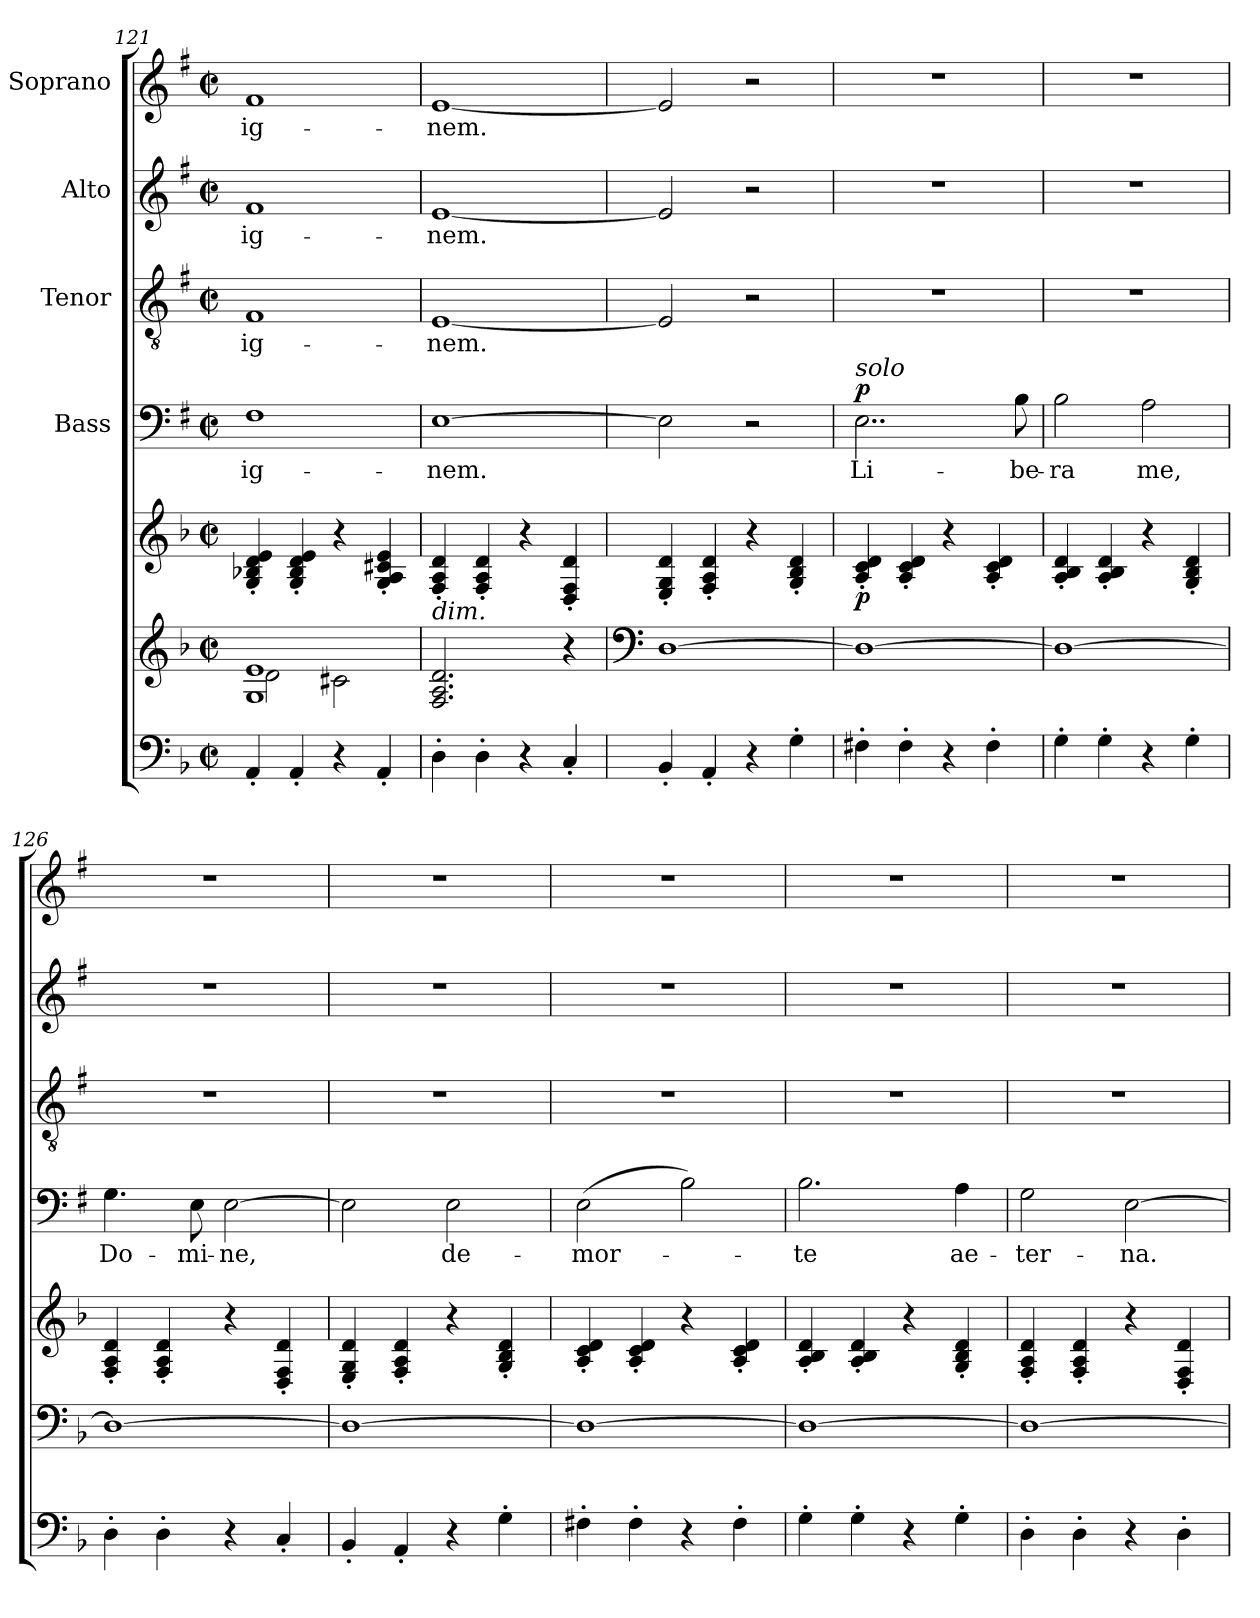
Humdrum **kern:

**kern	**kern	**kern	**dynam	**kern	**text	**dynam	**kern	**text	**kern	**text	**kern	**text
*part6	*part5	*part5	*part5	*part4	*part4	*part4	*part3	*part3	*part2	*part2	*part1	*part1
*staff7	*staff6	*staff5	*staff5/6	*staff4	*staff4	*staff4	*staff3	*staff3	*staff2	*staff2	*staff1	*staff1
*	*	*	*	*I"Bass	*	*	*I"Tenor	*	*I"Alto	*	*I"Soprano	*
*clefF4	*clefG2	*clefG2	*	*clefF4	*	*	*clefGv2	*	*clefG2	*	*clefG2	*
*	*	*	*	*ITrd1c2	*	*	*ITrd1c2	*	*ITrd1c2	*	*ITrd1c2	*
*k[b-]	*k[b-]	*k[b-]	*	*k[b-]	*	*	*k[b-]	*	*k[b-]	*	*k[b-]	*
*d:	*d:	*d:	*	*d:	*	*	*d:	*	*d:	*	*d:	*
*M2/2	*M2/2	*M2/2	*	*M2/2	*	*	*M2/2	*	*M2/2	*	*M2/2	*
*met(c|)	*met(c|)	*met(c|)	*	*met(c|)	*	*	*met(c|)	*	*met(c|)	*	*met(c|)	*
=121	=121	=121	=121	=121	=121	=121	=121	=121	=121	=121	=121	=121
*	*^	*	*	*	*	*	*	*	*	*	*	*
4AA'</	1G 1e	2d\	4G/'< 4B-X/'< 4d/'< 4e/'<	.	1E	ig-	.	1E	ig-	1e	ig-	1e	ig-
4AA'</	.	.	4G/'< 4B-/'< 4d/'< 4e/'<	.	.	.	.	.	.	.	.	.	.
4r	.	2c#X\	4r	.	.	.	.	.	.	.	.	.	.
4AA'</	.	.	4G/'< 4A/'< 4c#X/'< 4e/'<	.	.	.	.	.	.	.	.	.	.
*	*v	*v	*	*	*	*	*	*	*	*	*	*	*
!!LO:LB:g=z
=122	=122	=122	=122	=122	=122	=122	=122	=122	=122	=122	=122	=122
!	!	!LO:TX:b:i:t=dim.	!	!	!	!	!	!	!	!	!	!
4D'>\	2.F/ 2.A/ 2.d/	4F/'< 4A/'< 4d/'<	.	[1D	-nem.	.	[1D	-nem.	[1d	-nem.	[1d	-nem.
4D'>\	.	4F/'< 4A/'< 4d/'<	.	.	.	.	.	.	.	.	.	.
4r	.	4r	.	.	.	.	.	.	.	.	.	.
4C'</	4r	4D/'< 4F/'< 4d/'<	.	.	.	.	.	.	.	.	.	.
=123	=123	=123	=123	=123	=123	=123	=123	=123	=123	=123	=123	=123
*	*clefF4	*	*	*	*	*	*	*	*	*	*	*
4BB-'</	[1D	4E/'< 4G/'< 4d/'<	.	2D\]	.	.	2D/]	.	2d/]	.	2d/]	.
4AA'</	.	4F/'< 4A/'< 4d/'<	.	.	.	.	.	.	.	.	.	.
4r	.	4r	.	2r	.	.	2r	.	2r	.	2r	.
4G'>\	.	4G/'< 4B-/'< 4d/'<	.	.	.	.	.	.	.	.	.	.
=124	=124	=124	=124	=124	=124	=124	=124	=124	=124	=124	=124	=124
!	!	!	!	!LO:TX:a:i:t=solo	!	!	!	!	!	!	!	!
!	!	!	!LO:DY:b	!	!	!LO:DY:b	!	!	!	!	!	!
4F#X'>\	1D_	4A/'< 4c/'< 4d/'<	p	2..D\	Li-	p	1r	.	1r	.	1r	.
4F#'>\	.	4A/'< 4c/'< 4d/'<	.	.	.	.	.	.	.	.	.	.
4r	.	4r	.	.	.	.	.	.	.	.	.	.
4F#'>\	.	4A/'< 4c/'< 4d/'<	.	.	.	.	.	.	.	.	.	.
.	.	.	.	8A\	-be-	.	.	.	.	.	.	.
=125	=125	=125	=125	=125	=125	=125	=125	=125	=125	=125	=125	=125
4G'>\	1D_	4A/'< 4B-/'< 4d/'<	.	2A\	-ra	.	1r	.	1r	.	1r	.
4G'>\	.	4A/'< 4B-/'< 4d/'<	.	.	.	.	.	.	.	.	.	.
4r	.	4r	.	2G\	me,	.	.	.	.	.	.	.
4G'>\	.	4G/'< 4B-/'< 4d/'<	.	.	.	.	.	.	.	.	.	.
=126	=126	=126	=126	=126	=126	=126	=126	=126	=126	=126	=126	=126
4D'>\	1D_	4F/'< 4A/'< 4d/'<	.	4.F\	Do-	.	1r	.	1r	.	1r	.
4D'>\	.	4F/'< 4A/'< 4d/'<	.	.	.	.	.	.	.	.	.	.
.	.	.	.	8D\	-mi-	.	.	.	.	.	.	.
4r	.	4r	.	[2D\	-ne,	.	.	.	.	.	.	.
4C'</	.	4D/'< 4F/'< 4d/'<	.	.	.	.	.	.	.	.	.	.
=127	=127	=127	=127	=127	=127	=127	=127	=127	=127	=127	=127	=127
4BB-'</	1D_	4E/'< 4G/'< 4d/'<	.	2D\]	.	.	1r	.	1r	.	1r	.
4AA'</	.	4F/'< 4A/'< 4d/'<	.	.	.	.	.	.	.	.	.	.
4r	.	4r	.	2D\	de-	.	.	.	.	.	.	.
4G'>\	.	4G/'< 4B-/'< 4d/'<	.	.	.	.	.	.	.	.	.	.
=128	=128	=128	=128	=128	=128	=128	=128	=128	=128	=128	=128	=128
4F#X'>\	1D_	4A/'< 4c/'< 4d/'<	.	(2D\	-mor-	.	1r	.	1r	.	1r	.
4F#'>\	.	4A/'< 4c/'< 4d/'<	.	.	.	.	.	.	.	.	.	.
4r	.	4r	.	2A\)	.	.	.	.	.	.	.	.
4F#'>\	.	4A/'< 4c/'< 4d/'<	.	.	.	.	.	.	.	.	.	.
=129	=129	=129	=129	=129	=129	=129	=129	=129	=129	=129	=129	=129
4G'>\	1D_	4A/'< 4B-/'< 4d/'<	.	2.A\	-te	.	1r	.	1r	.	1r	.
4G'>\	.	4A/'< 4B-/'< 4d/'<	.	.	.	.	.	.	.	.	.	.
4r	.	4r	.	.	.	.	.	.	.	.	.	.
4G'>\	.	4G/'< 4B-/'< 4d/'<	.	4G\	ae-	.	.	.	.	.	.	.
=130	=130	=130	=130	=130	=130	=130	=130	=130	=130	=130	=130	=130
4D'>\	1D_	4F/'< 4A/'< 4d/'<	.	2F\	-ter-	.	1r	.	1r	.	1r	.
4D'>\	.	4F/'< 4A/'< 4d/'<	.	.	.	.	.	.	.	.	.	.
4r	.	4r	.	[2D\	-na.	.	.	.	.	.	.	.
4D'>\	.	4D/'< 4F/'< 4d/'<	.	.	.	.	.	.	.	.	.	.
=	=	=	=	=	=	=	=	=	=	=	=	=
*-	*-	*-	*-	*-	*-	*-	*-	*-	*-	*-	*-	*-
